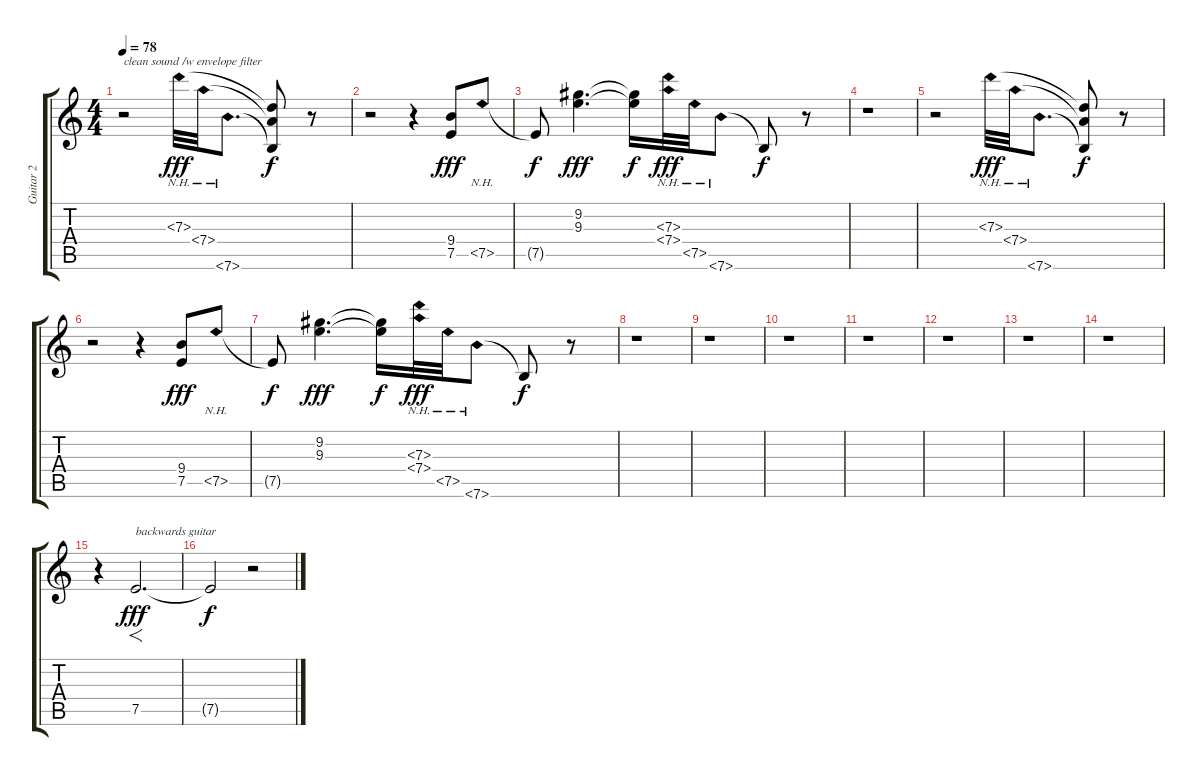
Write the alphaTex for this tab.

\track ("Guitar 2" "Guitar 2") {instrument distortionguitar}
\staff {score tabs}
\tuning (E4 B3 G3 D3 A2 E2) {hide}
\ts (4 4)
\tempo 78
\clef g2
\ks c
r.2{txt "clean sound /w envelope filter" dy f instrument electricguitarclean} 7.3{nh}.32{dy fff} 7.4{nh}.32 7.6{nh}.8{d} (7.3{t} 7.4{t} 7.6{t}).8{dy f} r.8 |
r.2 r.4 (9.4 7.5).8{dy fff} 7.5{nh}.8 |
7.5{t}.8{dy f} (9.2 9.3).4{d dy fff} (9.2{t} 9.3{t}).16{dy f} (7.3{nh} 7.4{nh}).32{dy fff} 7.5{nh}.32 7.6{nh}.8 7.6{t}.8{dy f} r.8 |
r.1 |
r.2 7.3{nh}.32{dy fff} 7.4{nh}.32 7.6{nh}.8{d} (7.3{t} 7.4{t} 7.6{t}).8{dy f} r.8 |
r.2 r.4 (9.4 7.5).8{dy fff} 7.5{nh}.8 |
7.5{t}.8{dy f} (9.2 9.3).4{d dy fff} (9.2{t} 9.3{t}).16{dy f} (7.3{nh} 7.4{nh}).32{dy fff} 7.5{nh}.32 7.6{nh}.8 7.6{t}.8{dy f} r.8 |
r.1 |
r.1 |
r.1 |
r.1 |
r.1 |
r.1 |
r.1 |
r.4 7.5.2{f d txt "backwards guitar" dy fff instrument distortionguitar} |
7.5{t}.2{dy f} r.2
